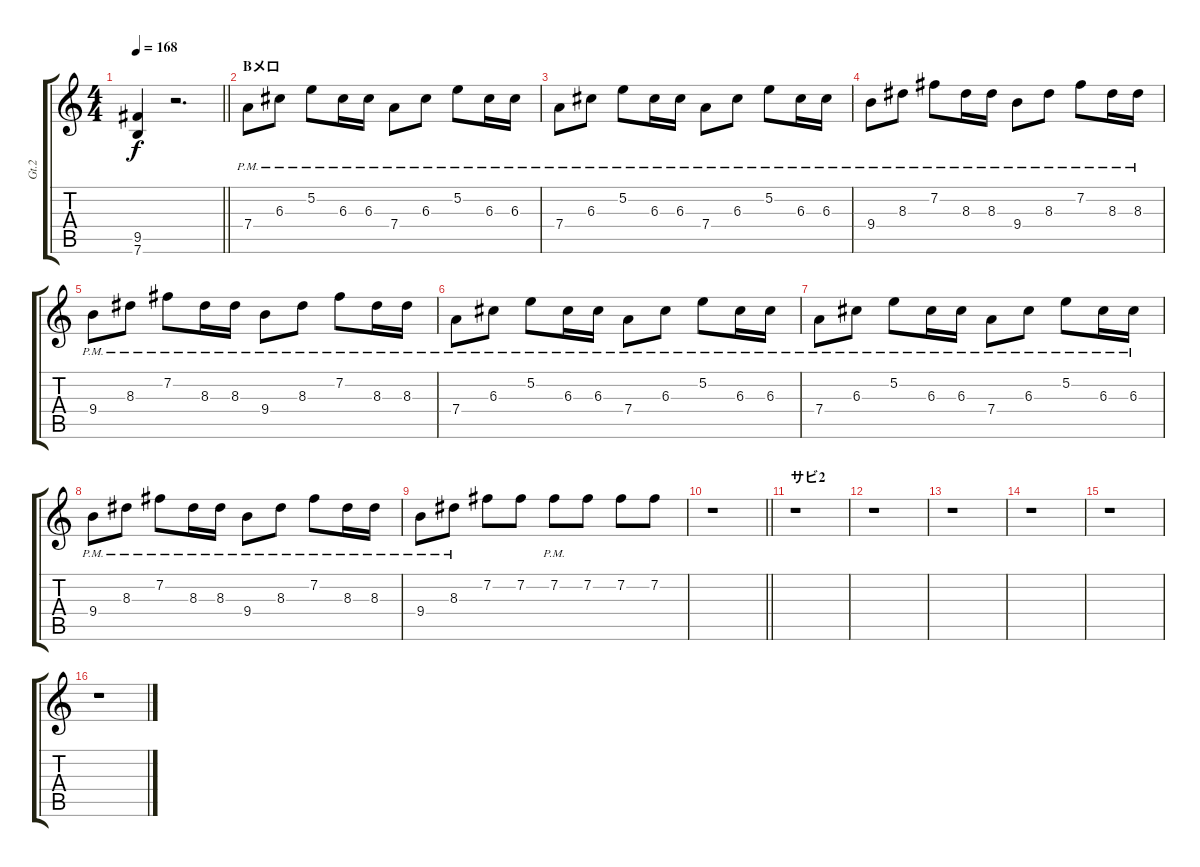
\track ("Gt.2" "Gt.2") {instrument overdrivenguitar}
\staff {score tabs}
\tuning (E4 B3 G3 D3 A2 E2) {hide}
\ts (4 4)
\tempo 168
\clef g2
\barLineRight lightlight
\ks c
(9.5 7.6).4{dy f} r.2{d} |
\section ("" "Bメロ")
7.4{pm}.8 6.3{pm}.8 5.2{pm}.8 6.3{pm}.16 6.3{pm}.16 7.4{pm}.8 6.3{pm}.8 5.2{pm}.8 6.3{pm}.16 6.3{pm}.16 |
7.4{pm}.8 6.3{pm}.8 5.2{pm}.8 6.3{pm}.16 6.3{pm}.16 7.4{pm}.8 6.3{pm}.8 5.2{pm}.8 6.3{pm}.16 6.3{pm}.16 |
9.4{pm}.8 8.3{pm}.8 7.2{pm}.8 8.3{pm}.16 8.3{pm}.16 9.4{pm}.8 8.3{pm}.8 7.2{pm}.8 8.3{pm}.16 8.3{pm}.16 |
9.4{pm}.8 8.3{pm}.8 7.2{pm}.8 8.3{pm}.16 8.3{pm}.16 9.4{pm}.8 8.3{pm}.8 7.2{pm}.8 8.3{pm}.16 8.3{pm}.16 |
7.4{pm}.8 6.3{pm}.8 5.2{pm}.8 6.3{pm}.16 6.3{pm}.16 7.4{pm}.8 6.3{pm}.8 5.2{pm}.8 6.3{pm}.16 6.3{pm}.16 |
7.4{pm}.8 6.3{pm}.8 5.2{pm}.8 6.3{pm}.16 6.3{pm}.16 7.4{pm}.8 6.3{pm}.8 5.2{pm}.8 6.3{pm}.16 6.3{pm}.16 |
9.4{pm}.8 8.3{pm}.8 7.2{pm}.8 8.3{pm}.16 8.3{pm}.16 9.4{pm}.8 8.3{pm}.8 7.2{pm}.8 8.3{pm}.16 8.3{pm}.16 |
9.4{pm}.8 8.3{pm}.8 7.2.8 7.2.8 7.2{pm}.8 7.2.8 7.2.8 7.2.8 |
\barLineRight lightlight
r.1 |
\section ("" "サビ2")
r.1 |
r.1 |
r.1 |
r.1 |
r.1 |
r.1
